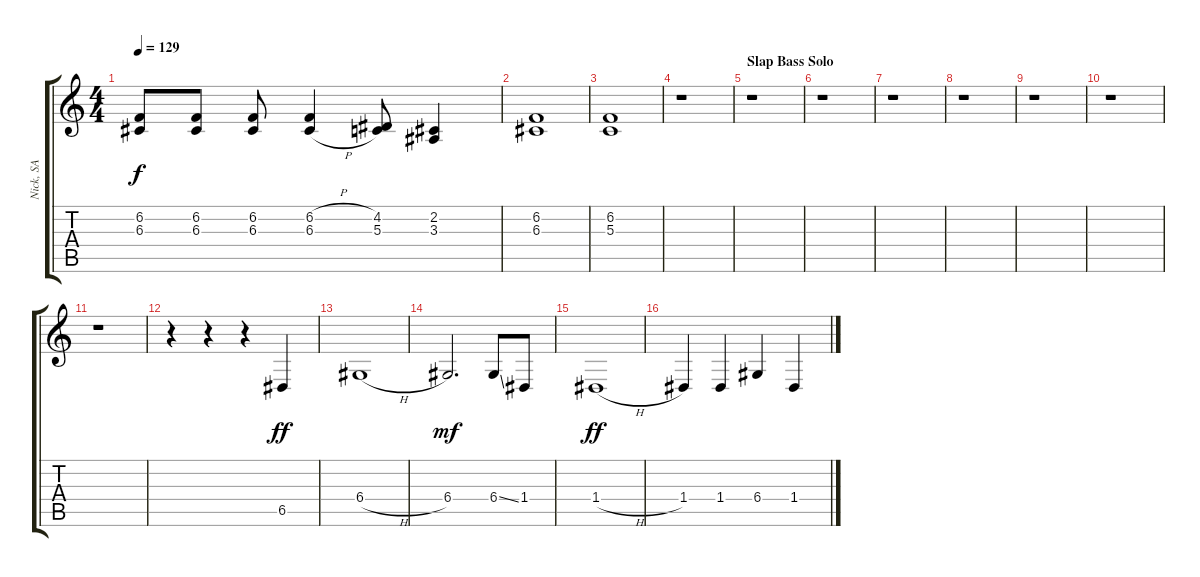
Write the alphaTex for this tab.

\track ("Nick, SA" "Nick, SA") {instrument acousticgrandpiano}
\staff {score tabs}
\tuning (E4 B3 G3 D3 A2 E2) {hide}
\ts (4 4)
\tempo 129
\clef g2
\ks c
(6.2 6.3).8{dy f} (6.2 6.3).8 (6.2 6.3).8 (6.2{h} 6.3{h}).4 (4.2 5.3).8 (2.2 3.3).4 |
(6.2 6.3).1 |
(6.2 5.3).1 |
r.1 |
\section ("" "Slap Bass Solo")
r.1 |
r.1 |
r.1 |
r.1 |
r.1 |
r.1 |
r.1 |
r.4 r.4 r.4 6.5.4{dy ff} |
6.4{h}.1 |
6.4.2{d dy mf} 6.4{ss}.8 1.4.8 |
1.4{h}.1{dy ff} |
1.4.4 1.4.4 6.4.4 1.4.4
